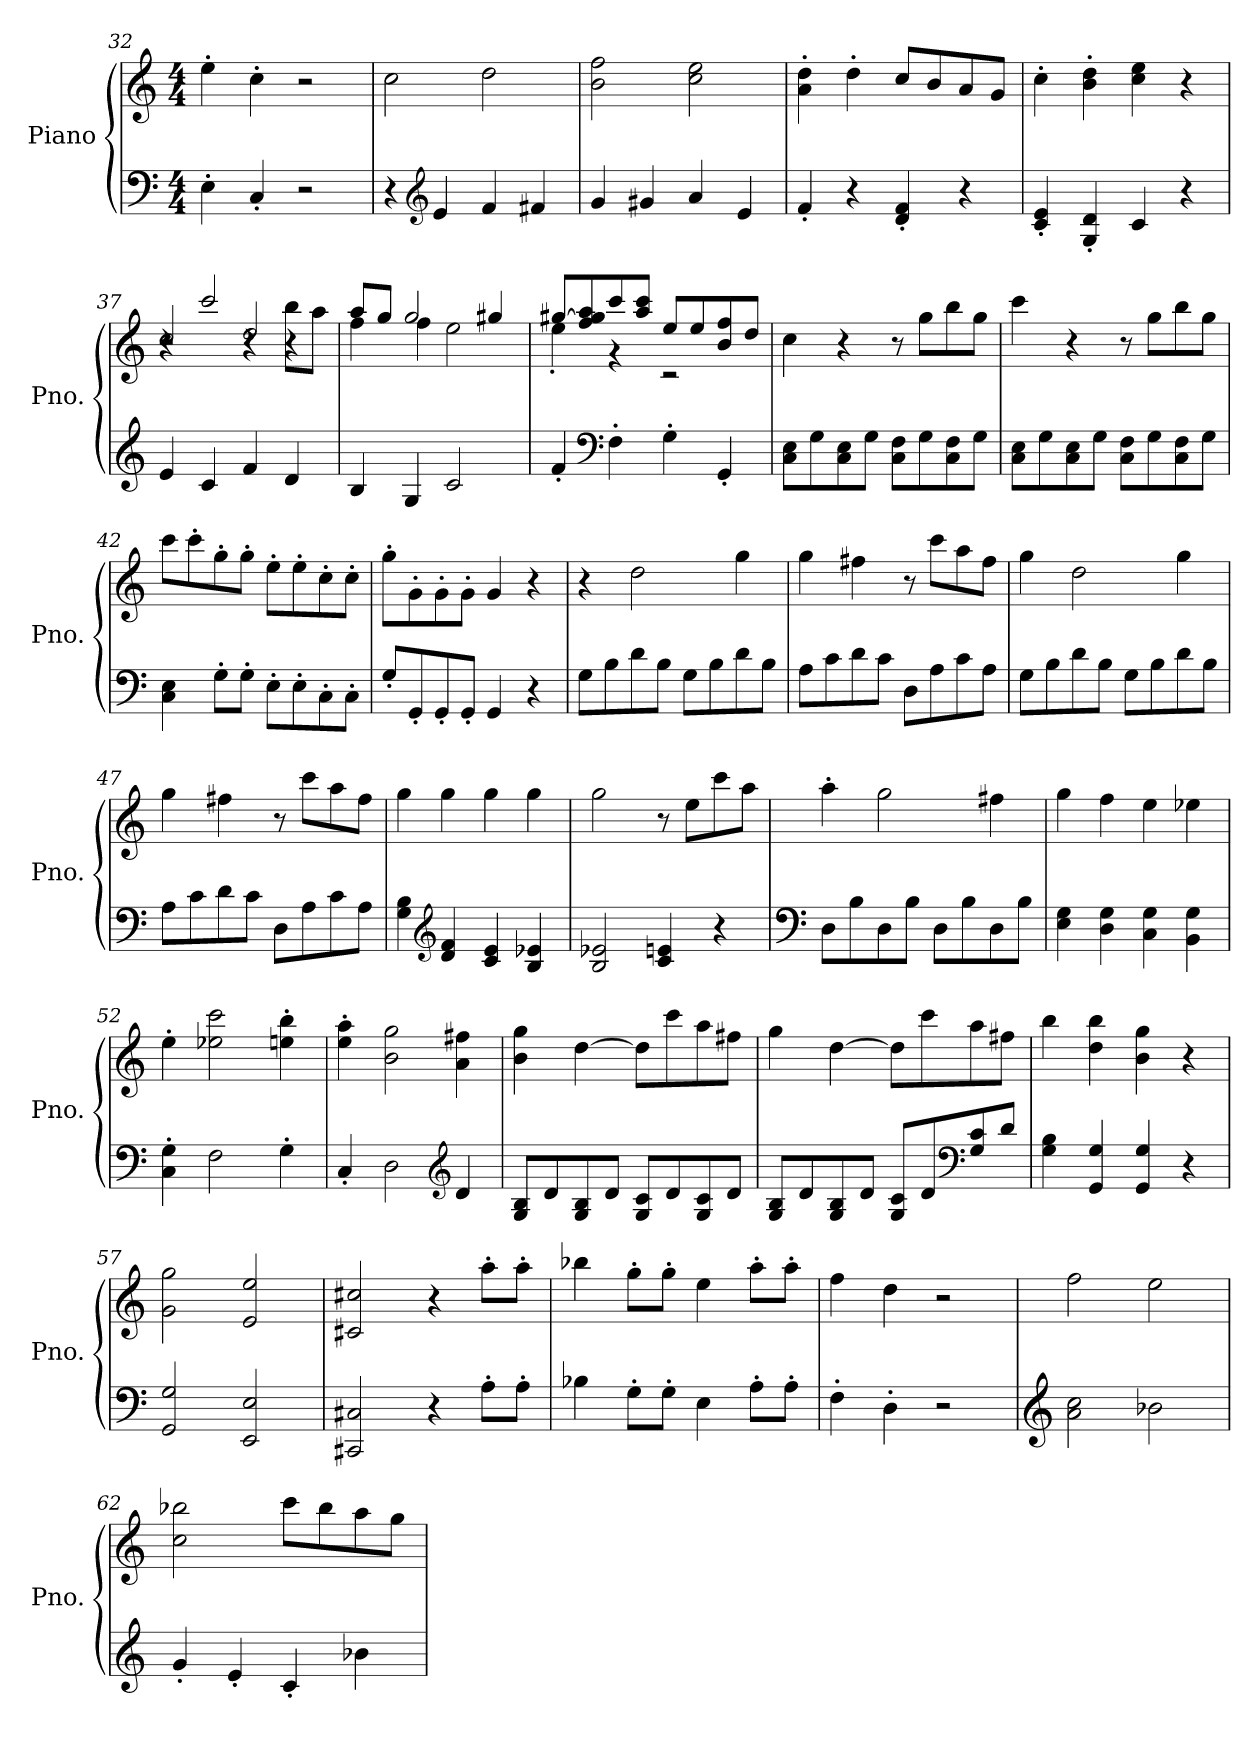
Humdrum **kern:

**kern	**kern
*part1	*part1
*staff2	*staff1
*I"Piano	*
*I'Pno.	*
*clefF4	*clefG2
*k[]	*k[]
*M4/4	*M4/4
=32	=32
4E'\	4ee'\
4C'/	4cc'\
2r	2r
=33	=33
4r	2cc\
*clefG2	*
4e/	.
4f/	2dd\
4f#X/	.
=34	=34
4g/	2b\ 2ff\
4g#X/	.
4a/	2cc\ 2ee\
4e/	.
=35	=35
4f'/	4a\' 4dd\'
4r	4dd'\
4d/' 4f/'	8cc/L
.	8b/
4r	8a/
.	8g/J
=36	=36
4c/' 4e/'	4cc'\
4G/' 4d/'	4b\' 4dd\'
4c/	4cc\ 4ee\
4r	4r
!!LO:PB:g=z
=37	=37
*	*^
*	*	*^
4e/	4r	2r	2cc/
4c/	2ccc/	.	.
4f/	.	4r	2dd/
4d/	4r	8bb\L	.
.	.	8aa\J	.
*	*	*v	*v
=38	=38	=38
4B/	8aa/L	4ff\
.	8gg/J	.
4G/	2gg/	4ff\
2c/	.	2ee\
.	4gg#X/	.
=39	=39	=39
4f'/	[8gg#X/L	4ee'\
.	8ff/ 8gg#/] 8aa/	.
*clefF4	*	*
4F'\	8ccc/	4r
.	8aa/ 8ccc/J	.
4G'\	8ee/L	2r
.	8ee/	.
4GG'/	8b/ 8ff/	.
.	8dd/J	.
*	*v	*v
=40	=40
8C\ 8E\L	4cc\
8G\	.
8C\ 8E\	4r
8G\J	.
8C\ 8F\L	8r
8G\	8gg\L
8C\ 8F\	8bb\
8G\J	8gg\J
=41	=41
8C\ 8E\L	4ccc\
8G\	.
8C\ 8E\	4r
8G\J	.
8C\ 8F\L	8r
8G\	8gg\L
8C\ 8F\	8bb\
8G\J	8gg\J
!!LO:LB:g=z
=42	=42
4C\ 4E\	8ccc\L
.	8ccc'\
8G'\L	8gg'\
8G'\J	8gg'\J
8E'\L	8ee'\L
8E'\	8ee'\
8C'\	8cc'\
8C'\J	8cc'\J
=43	=43
8G'/L	8gg'\L
8GG'/	8g'\
8GG'/	8g'\
8GG'/J	8g'\J
4GG/	4g/
4r	4r
=44	=44
8G\L	4r
8B\	.
8d\	2dd\
8B\J	.
8G\L	.
8B\	.
8d\	4gg\
8B\J	.
=45	=45
8A\L	4gg\
8c\	.
8d\	4ff#X\
8c\J	.
8D\L	8r
8A\	8ccc\L
8c\	8aa\
8A\J	8ff#\J
=46	=46
8G\L	4gg\
8B\	.
8d\	2dd\
8B\J	.
8G\L	.
8B\	.
8d\	4gg\
8B\J	.
!!LO:LB:g=z
=47	=47
8A\L	4gg\
8c\	.
8d\	4ff#X\
8c\J	.
8D\L	8r
8A\	8ccc\L
8c\	8aa\
8A\J	8ff#\J
=48	=48
4G\ 4B\	4gg\
*clefG2	*
4d/ 4f/	4gg\
4c/ 4e/	4gg\
4B/ 4e-X/	4gg\
=49	=49
2B/ 2e-X/	2gg\
4c/ 4en/	8r
.	8ee\L
4r	8ccc\
.	8aa\J
=50	=50
*clefF4	*
8D\L	4aa'\
8B\	.
8D\	2gg\
8B\J	.
8D\L	.
8B\	.
8D\	4ff#X\
8B\J	.
=51	=51
4E\ 4G\	4gg\
4D\ 4G\	4ff\
4C\ 4G\	4ee\
4BB\ 4G\	4ee-X\
=52	=52
4C\' 4G\'	4ee'\
2F\	2ee-X\ 2ccc\
4G'\	4een\' 4bb\'
!!LO:LB:g=z
=53	=53
4C'/	4ee\' 4aa\'
2D\	2b\ 2gg\
*clefG2	*
4d/	4a\ 4ff#X\
=54	=54
8G/ 8B/L	4b\ 4gg\
8d/	.
8G/ 8B/	[4dd\
8d/J	.
8G/ 8c/L	8dd\L]
8d/	8ccc\
8G/ 8c/	8aa\
8d/J	8ff#X\J
=55	=55
8G/ 8B/L	4gg\
8d/	.
8G/ 8B/	[4dd\
8d/J	.
8G/ 8c/L	8dd\L]
8d/	8ccc\
*clefF4	*
8G/ 8c/	8aa\
8d/J	8ff#X\J
=56	=56
4G\ 4B\	4bb\
4GG/ 4G/	4dd\ 4bb\
4GG/ 4G/	4b\ 4gg\
4r	4r
=57	=57
2GG/ 2G/	2g\ 2gg\
2EE/ 2E/	2e/ 2ee/
=58	=58
2CC#X/ 2C#X/	2c#X/ 2cc#X/
4r	4r
8A'\L	8aa'\L
8A'\J	8aa'\J
!!LO:LB:g=z
=59	=59
4B-X\	4bb-X\
8G'\L	8gg'\L
8G'\J	8gg'\J
4E\	4ee\
8A'\L	8aa'\L
8A'\J	8aa'\J
=60	=60
4F'\	4ff\
4D'\	4dd\
2r	2r
=61	=61
*clefG2	*
2a\ 2cc\	2ff\
2b-X\	2ee\
=62	=62
4g'/	2cc\ 2bb-X\
4e'/	.
4c'/	8ccc\L
.	8bb-\
4b-X\	8aa\
.	8gg\J
=	=
*-	*-
